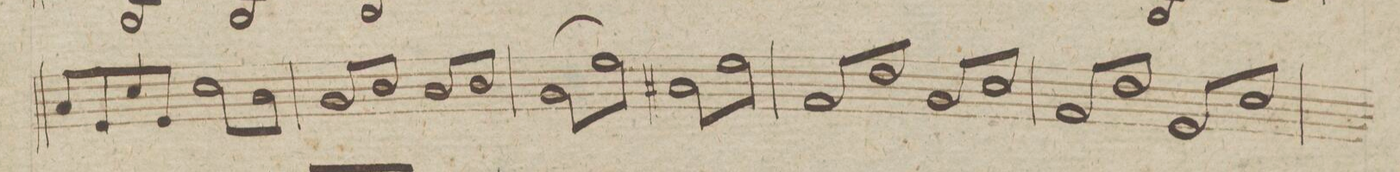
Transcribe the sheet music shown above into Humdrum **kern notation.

**kern	**dynam
*I"Violino 2do	*
*clefG2	*
*k[f#c#g#d#]	*
*met(c|)	*
*M2/2	*
8a/L	.
8e/	.
8cc#/	.
8e/J	.
*tremolo	*
8cc#\L	.
8a\	.
8cc#\	.
8a\J	.
=42	=42
8g#/L	.
8b/	.
8g#/	.
8b/J	.
8a/L	.
8b/	.
8a/	.
8b/J	.
=43	=43
(8g#\L	.
8ee\	.
8g#\	.
8ee\J)	.
8a#X\L	.
8ee\	.
8a#\	.
8ee\J	.
=44	=44
8f#/L	.
8dd#/	.
8f#/	.
8dd#/J	.
8g#/L	.
8cc#/	.
8g#/	.
8cc#/J	.
=45	=45
8f#/L	.
8dd#/	.
8f#/	.
8dd#/J	.
8e/L	.
8cc#/	.
8e/	.
8cc#/J	.
*Xtremolo	*
=46	=46
*-	*-
